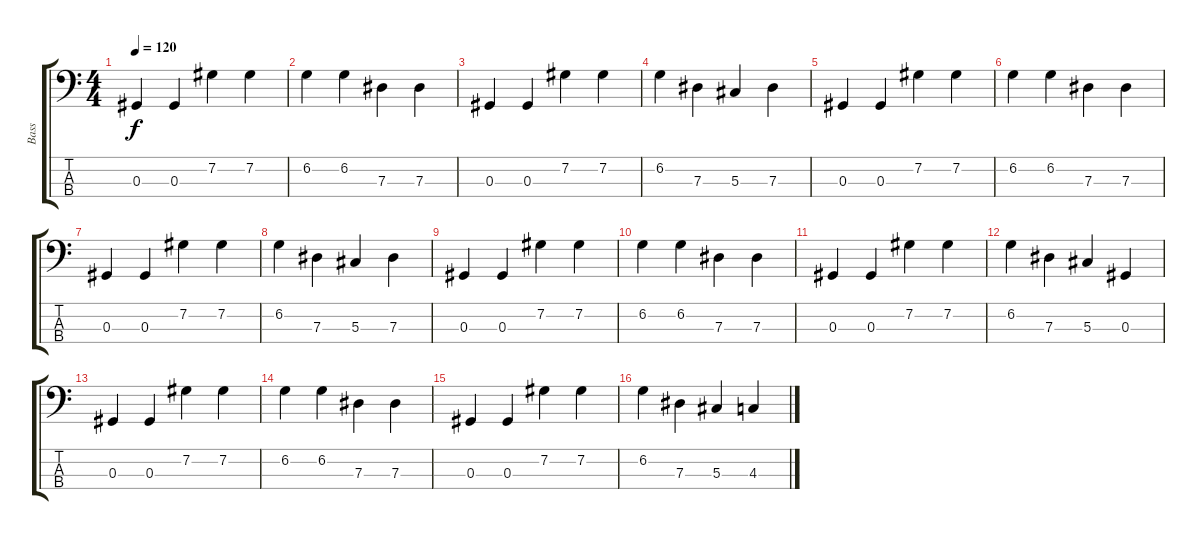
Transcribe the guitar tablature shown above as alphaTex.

\track ("Bass" "Bass") {instrument electricbasspick}
\staff {score tabs}
\tuning (Gb2 Db2 Ab1 Eb1) {hide}
\ts (4 4)
\tempo 120
\clef f4
\ks c
0.3.4{dy f instrument electricbasspick} 0.3.4 7.2.4 7.2.4 |
6.2.4 6.2.4 7.3.4 7.3.4 |
0.3.4 0.3.4 7.2.4 7.2.4 |
6.2.4 7.3.4 5.3.4 7.3.4 |
0.3.4 0.3.4 7.2.4 7.2.4 |
6.2.4 6.2.4 7.3.4 7.3.4 |
0.3.4 0.3.4 7.2.4 7.2.4 |
6.2.4 7.3.4 5.3.4 7.3.4 |
0.3.4 0.3.4 7.2.4 7.2.4 |
6.2.4 6.2.4 7.3.4 7.3.4 |
0.3.4 0.3.4 7.2.4 7.2.4 |
6.2.4 7.3.4 5.3.4 0.3.4 |
0.3.4 0.3.4 7.2.4 7.2.4 |
6.2.4 6.2.4 7.3.4 7.3.4 |
0.3.4 0.3.4 7.2.4 7.2.4 |
6.2.4 7.3.4 5.3.4 4.3.4
